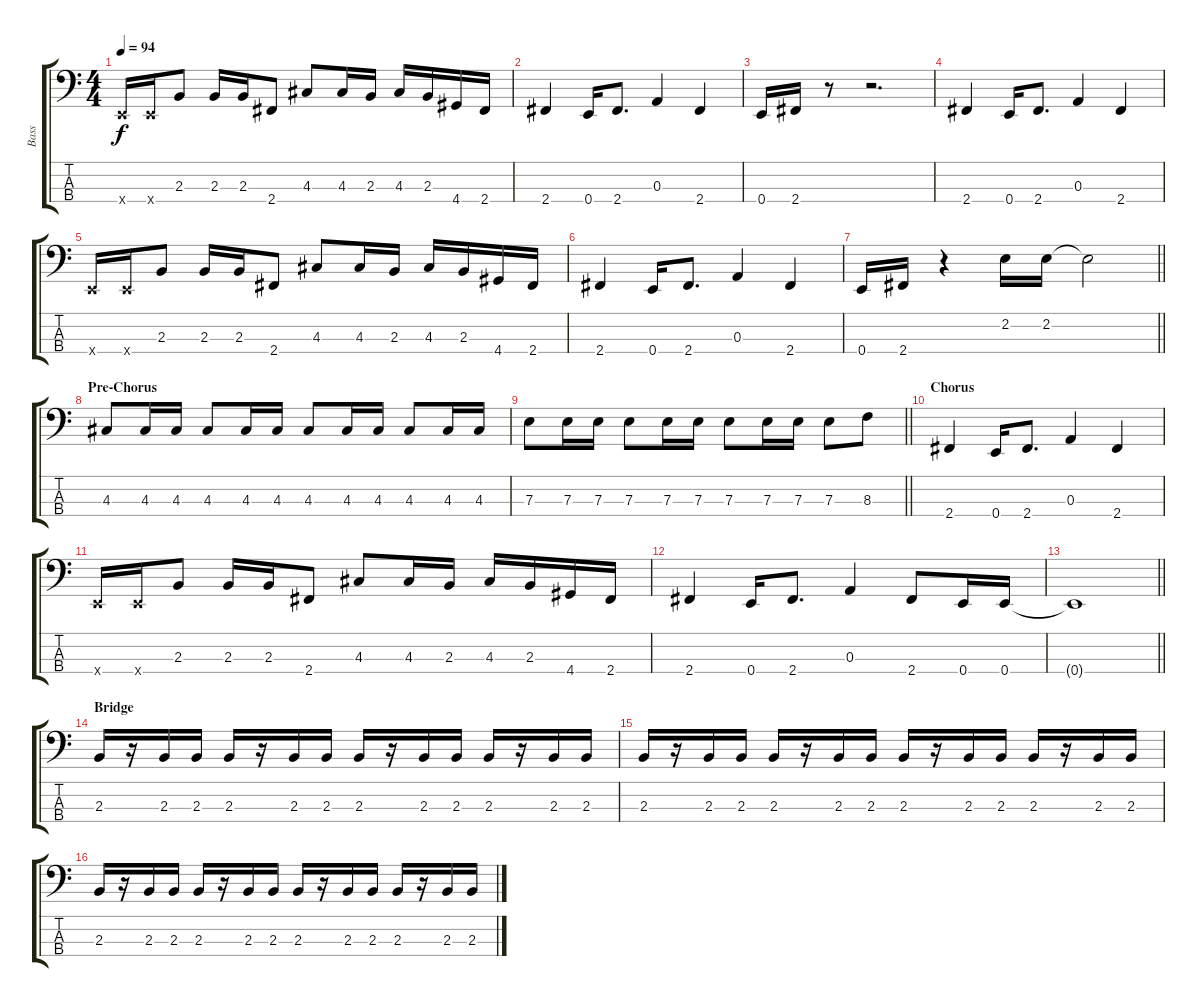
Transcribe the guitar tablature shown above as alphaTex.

\track ("Bass" "Bass") {instrument electricbassfinger}
\staff {score tabs}
\tuning (G2 D2 A1 E1) {hide}
\ts (4 4)
\tempo 94
\clef f4
\ks c
0.4{x}.16{dy f} 0.4{x}.16 2.3.8 2.3.16 2.3.16 2.4.8 4.3.8 4.3.16 2.3.16 4.3.16 2.3.16 4.4.16 2.4.16 |
2.4.4 0.4.16 2.4.8{d} 0.3.4 2.4.4 |
0.4.16 2.4.16 r.8 r.2{d} |
2.4.4 0.4.16 2.4.8{d} 0.3.4 2.4.4 |
0.4{x}.16 0.4{x}.16 2.3.8 2.3.16 2.3.16 2.4.8 4.3.8 4.3.16 2.3.16 4.3.16 2.3.16 4.4.16 2.4.16 |
2.4.4 0.4.16 2.4.8{d} 0.3.4 2.4.4 |
\barLineRight lightlight
0.4.16 2.4.16 r.4 2.2.16 2.2.16 2.2{t}.2 |
\section ("" "Pre-Chorus")
4.3.8 4.3.16 4.3.16 4.3.8 4.3.16 4.3.16 4.3.8 4.3.16 4.3.16 4.3.8 4.3.16 4.3.16 |
\barLineRight lightlight
7.3.8 7.3.16 7.3.16 7.3.8 7.3.16 7.3.16 7.3.8 7.3.16 7.3.16 7.3.8 8.3.8 |
\section ("" "Chorus")
2.4.4 0.4.16 2.4.8{d} 0.3.4 2.4.4 |
0.4{x}.16 0.4{x}.16 2.3.8 2.3.16 2.3.16 2.4.8 4.3.8 4.3.16 2.3.16 4.3.16 2.3.16 4.4.16 2.4.16 |
2.4.4 0.4.16 2.4.8{d} 0.3.4 2.4.8 0.4.16 0.4.16 |
\barLineRight lightlight
0.4{t}.1 |
\section ("" "Bridge")
2.3.16 r.16 2.3.16 2.3.16 2.3.16 r.16 2.3.16 2.3.16 2.3.16 r.16 2.3.16 2.3.16 2.3.16 r.16 2.3.16 2.3.16 |
2.3.16 r.16 2.3.16 2.3.16 2.3.16 r.16 2.3.16 2.3.16 2.3.16 r.16 2.3.16 2.3.16 2.3.16 r.16 2.3.16 2.3.16 |
2.3.16 r.16 2.3.16 2.3.16 2.3.16 r.16 2.3.16 2.3.16 2.3.16 r.16 2.3.16 2.3.16 2.3.16 r.16 2.3.16 2.3.16
